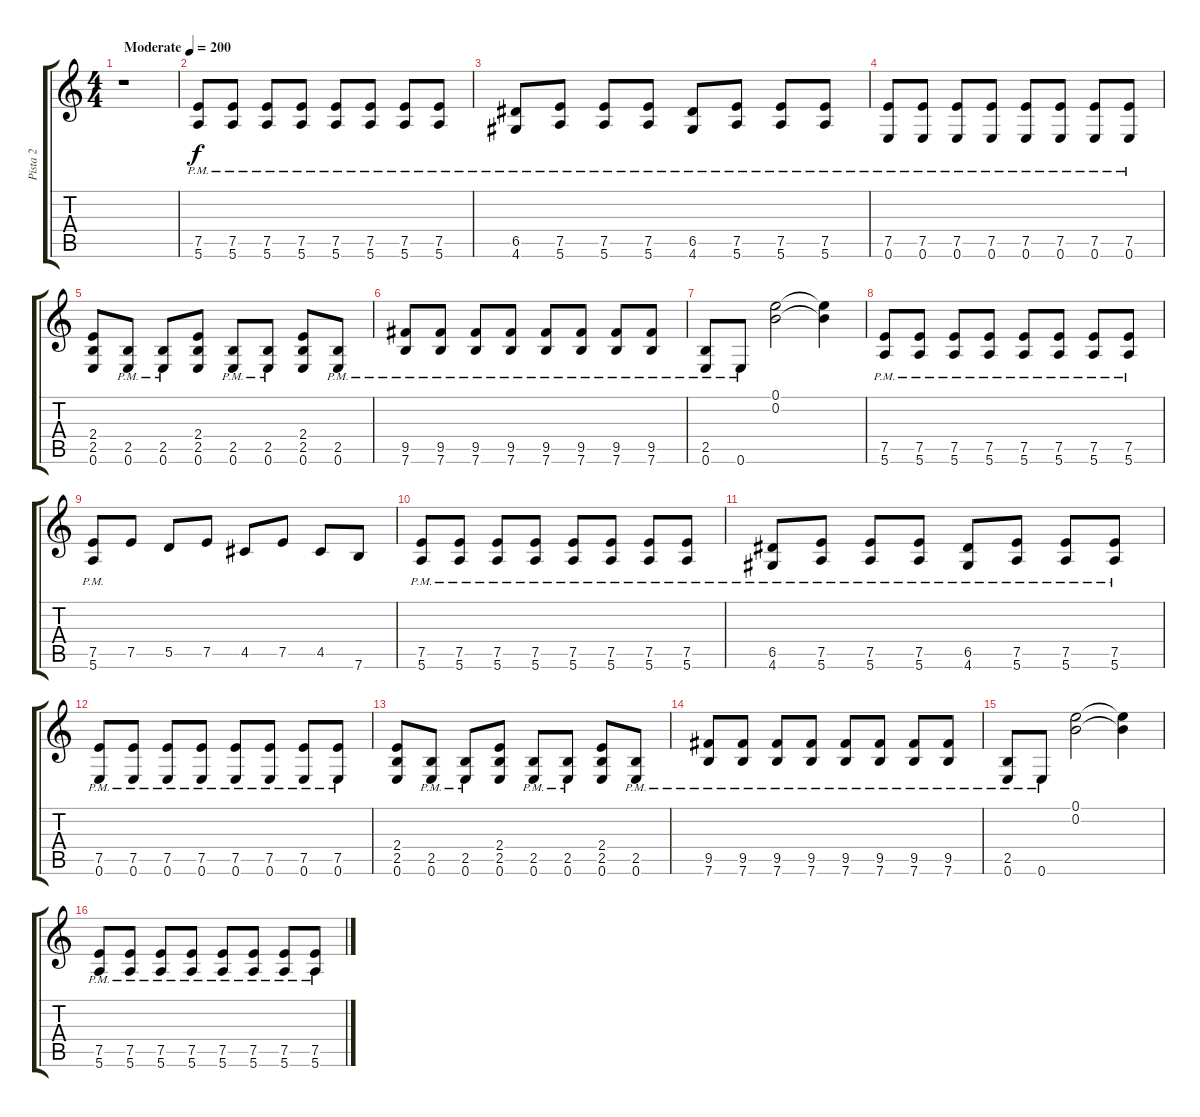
\track ("Pista 2" "Pista 2") {instrument overdrivenguitar}
\staff {score tabs}
\tuning (E4 B3 G3 D3 A2 E2) {hide}
\ts (4 4)
\tempo (200 "Moderate")
\clef g2
\ks c
r.1{dy f instrument overdrivenguitar} |
(7.5{pm} 5.6{pm}).8 (7.5{pm} 5.6{pm}).8 (7.5{pm} 5.6{pm}).8 (7.5{pm} 5.6{pm}).8 (7.5{pm} 5.6{pm}).8 (7.5{pm} 5.6{pm}).8 (7.5{pm} 5.6{pm}).8 (7.5{pm} 5.6{pm}).8 |
(6.5{pm} 4.6{pm}).8 (7.5{pm} 5.6{pm}).8 (7.5{pm} 5.6{pm}).8 (7.5{pm} 5.6{pm}).8 (6.5{pm} 4.6{pm}).8 (7.5{pm} 5.6{pm}).8 (7.5{pm} 5.6{pm}).8 (7.5{pm} 5.6{pm}).8 |
(7.5{pm} 0.6{pm}).8 (7.5{pm} 0.6{pm}).8 (7.5{pm} 0.6{pm}).8 (7.5{pm} 0.6{pm}).8 (7.5{pm} 0.6{pm}).8 (7.5{pm} 0.6{pm}).8 (7.5{pm} 0.6{pm}).8 (7.5{pm} 0.6{pm}).8 |
(2.4 2.5 0.6).8 (2.5{pm} 0.6{pm}).8 (2.5{pm} 0.6{pm}).8 (2.4 2.5 0.6).8 (2.5{pm} 0.6{pm}).8 (2.5{pm} 0.6{pm}).8 (2.4 2.5 0.6).8 (2.5{pm} 0.6{pm}).8 |
(9.5{pm} 7.6{pm}).8 (9.5{pm} 7.6{pm}).8 (9.5{pm} 7.6{pm}).8 (9.5{pm} 7.6{pm}).8 (9.5{pm} 7.6{pm}).8 (9.5{pm} 7.6{pm}).8 (9.5{pm} 7.6{pm}).8 (9.5{pm} 7.6{pm}).8 |
(2.5{pm} 0.6{pm}).8 0.6{pm}.8 (0.1 0.2).2 (0.1{t} 0.2{t}).4 |
(7.5{pm} 5.6{pm}).8 (7.5{pm} 5.6{pm}).8 (7.5{pm} 5.6{pm}).8 (7.5{pm} 5.6{pm}).8 (7.5{pm} 5.6{pm}).8 (7.5{pm} 5.6{pm}).8 (7.5{pm} 5.6{pm}).8 (7.5{pm} 5.6{pm}).8 |
(7.5{pm} 5.6{pm}).8 7.5.8 5.5.8 7.5.8 4.5.8 7.5.8 4.5.8 7.6.8 |
(7.5{pm} 5.6{pm}).8 (7.5{pm} 5.6{pm}).8 (7.5{pm} 5.6{pm}).8 (7.5{pm} 5.6{pm}).8 (7.5{pm} 5.6{pm}).8 (7.5{pm} 5.6{pm}).8 (7.5{pm} 5.6{pm}).8 (7.5{pm} 5.6{pm}).8 |
(6.5{pm} 4.6{pm}).8 (7.5{pm} 5.6{pm}).8 (7.5{pm} 5.6{pm}).8 (7.5{pm} 5.6{pm}).8 (6.5{pm} 4.6{pm}).8 (7.5{pm} 5.6{pm}).8 (7.5{pm} 5.6{pm}).8 (7.5{pm} 5.6{pm}).8 |
(7.5{pm} 0.6{pm}).8 (7.5{pm} 0.6{pm}).8 (7.5{pm} 0.6{pm}).8 (7.5{pm} 0.6{pm}).8 (7.5{pm} 0.6{pm}).8 (7.5{pm} 0.6{pm}).8 (7.5{pm} 0.6{pm}).8 (7.5{pm} 0.6{pm}).8 |
(2.4 2.5 0.6).8 (2.5{pm} 0.6{pm}).8 (2.5{pm} 0.6{pm}).8 (2.4 2.5 0.6).8 (2.5{pm} 0.6{pm}).8 (2.5{pm} 0.6{pm}).8 (2.4 2.5 0.6).8 (2.5{pm} 0.6{pm}).8 |
(9.5{pm} 7.6{pm}).8 (9.5{pm} 7.6{pm}).8 (9.5{pm} 7.6{pm}).8 (9.5{pm} 7.6{pm}).8 (9.5{pm} 7.6{pm}).8 (9.5{pm} 7.6{pm}).8 (9.5{pm} 7.6{pm}).8 (9.5{pm} 7.6{pm}).8 |
(2.5{pm} 0.6{pm}).8 0.6{pm}.8 (0.1 0.2).2 (0.1{t} 0.2{t}).4 |
(7.5{pm} 5.6{pm}).8 (7.5{pm} 5.6{pm}).8 (7.5{pm} 5.6{pm}).8 (7.5{pm} 5.6{pm}).8 (7.5{pm} 5.6{pm}).8 (7.5{pm} 5.6{pm}).8 (7.5{pm} 5.6{pm}).8 (7.5{pm} 5.6{pm}).8
